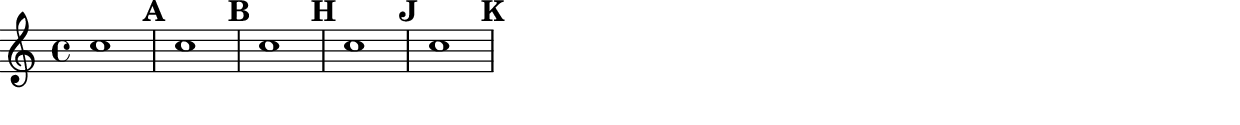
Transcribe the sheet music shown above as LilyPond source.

%% Generated by lilypond-book
%% Options: [exampleindent=10.16\mm,indent=0\mm,line-width=160\mm,paper-height=845.047\pt,paper-width=597.508\pt,papersize='(cons (* 597.508 pt) (* 845.047 pt)),quote]
\include "lilypond-book-preamble.ly"


% ****************************************************************
% Start cut-&-pastable-section
% ****************************************************************

#(ly:set-option 'eps-box-padding 3.000000)



\paper {
  #(set-paper-size '(cons (* 597.508 pt) (* 845.047 pt)))
  indent = 0\mm
  line-width = 160\mm
  % offset the left padding, also add 1mm as lilypond creates cropped
  % images with a little space on the right
  line-width = #(- line-width (* mm  3.000000) (* mm 1))
  line-width = 160\mm - 2.0 * 10.16\mm
  % offset the left padding, also add 1mm as lilypond creates cropped
  % images with a little space on the right
  line-width = #(- line-width (* mm  3.000000) (* mm 1))
}

\layout {
  
}




% ****************************************************************
% ly snippet:
% ****************************************************************
\sourcefileline 3996
\relative c'' {
  c1 \mark \default
  c1 \mark \default
  c1 \mark 8
  c1 \mark \default
  c1 \mark \default
}


% ****************************************************************
% end ly snippet
% ****************************************************************
